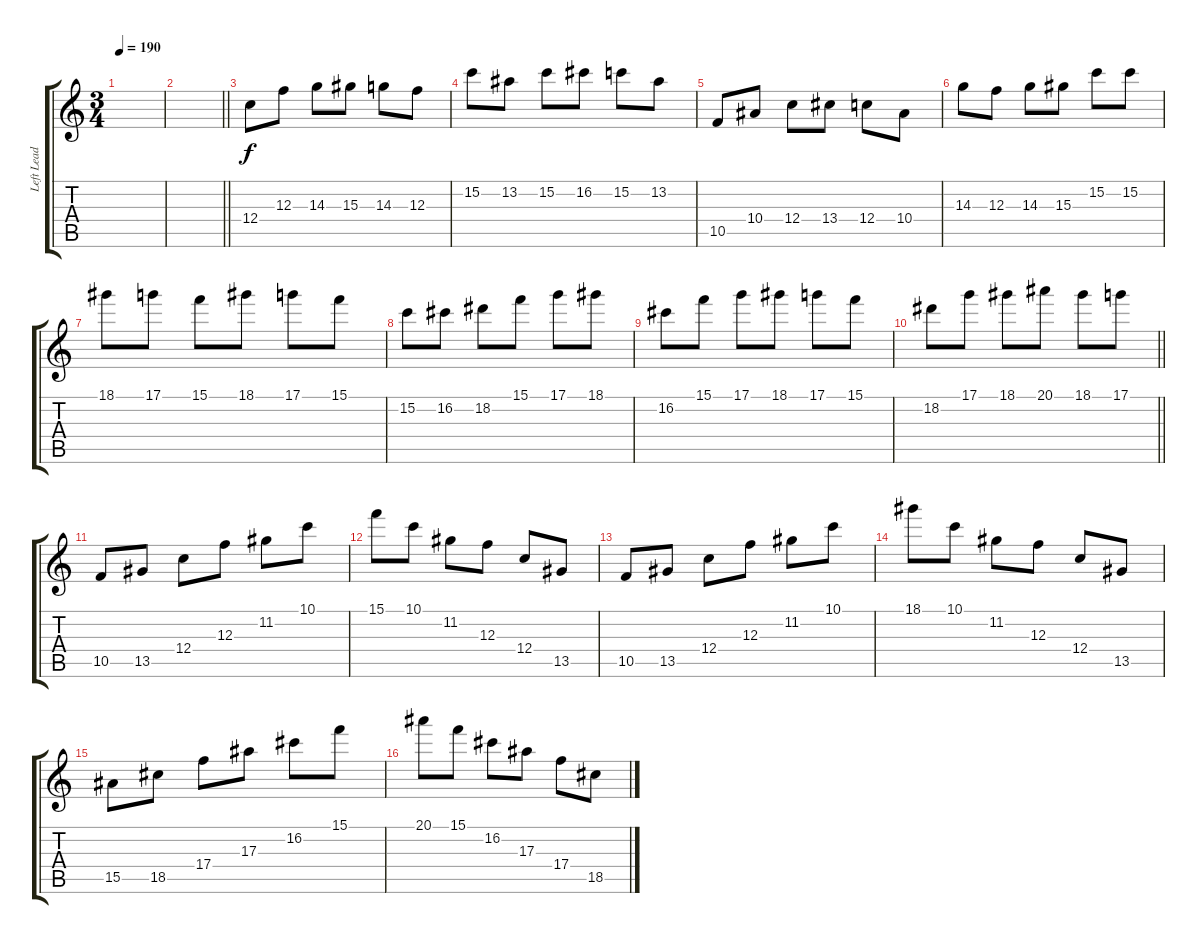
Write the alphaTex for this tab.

\track ("Left Lead" "Left Lead") {instrument distortionguitar}
\staff {score tabs}
\tuning (D4 A3 F3 C3 G2 C2) {hide}
\ts (3 4)
\tempo 190
\clef g2
\ks c
|
\barLineRight lightlight
|
\section ("" "")
12.4.8 12.3.8 14.3.8 15.3.8 14.3.8 12.3.8 |
15.2.8 13.2.8 15.2.8 16.2.8 15.2.8 13.2.8 |
10.5.8 10.4.8 12.4.8 13.4.8 12.4.8 10.4.8 |
14.3.8 12.3.8 14.3.8 15.3.8 15.2.8 15.2.8 |
18.1.8 17.1.8 15.1.8 18.1.8 17.1.8 15.1.8 |
15.2.8 16.2.8 18.2.8 15.1.8 17.1.8 18.1.8 |
16.2.8 15.1.8 17.1.8 18.1.8 17.1.8 15.1.8 |
\barLineRight lightlight
18.2.8 17.1.8 18.1.8 20.1.8 18.1.8 17.1.8 |
\section ("" "")
10.5.8 13.5.8 12.4.8 12.3.8 11.2.8 10.1.8 |
15.1.8 10.1.8 11.2.8 12.3.8 12.4.8 13.5.8 |
10.5.8 13.5.8 12.4.8 12.3.8 11.2.8 10.1.8 |
18.1.8 10.1.8 11.2.8 12.3.8 12.4.8 13.5.8 |
15.5.8 18.5.8 17.4.8 17.3.8 16.2.8 15.1.8 |
20.1.8 15.1.8 16.2.8 17.3.8 17.4.8 18.5.8
